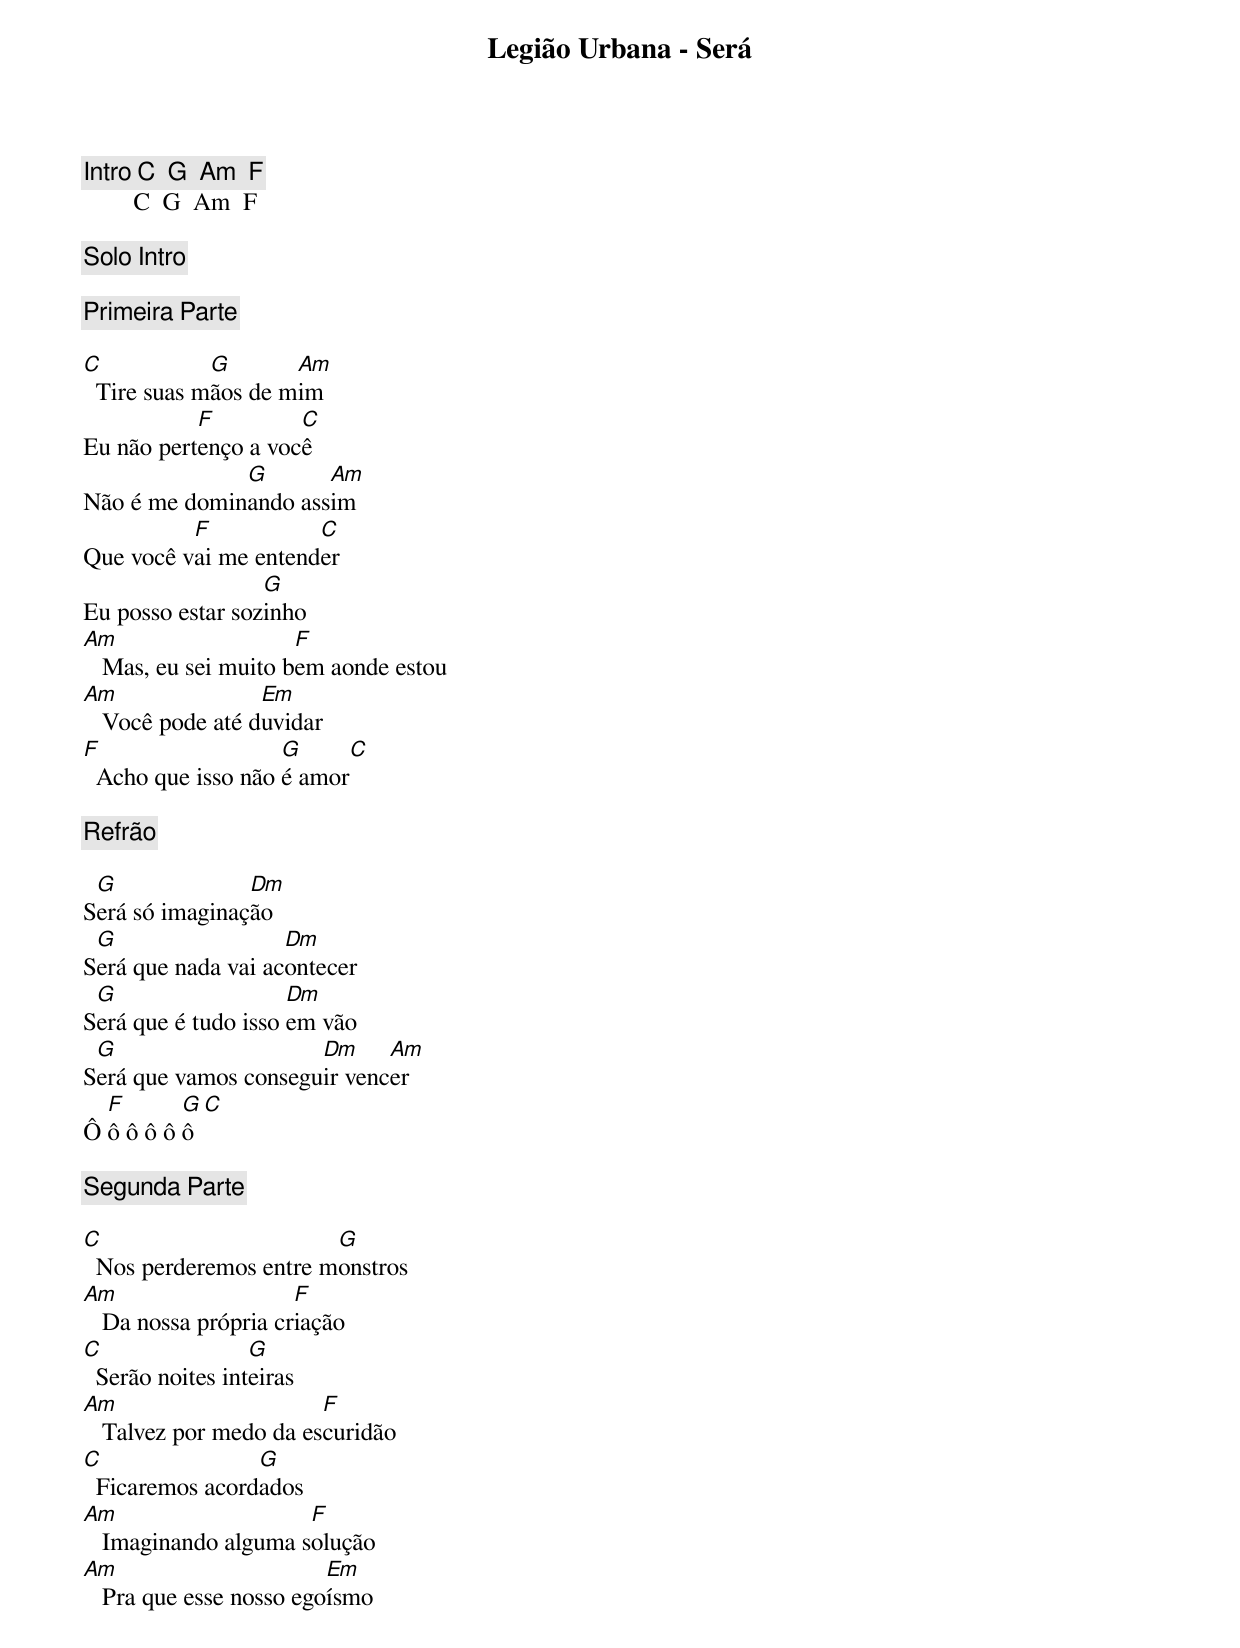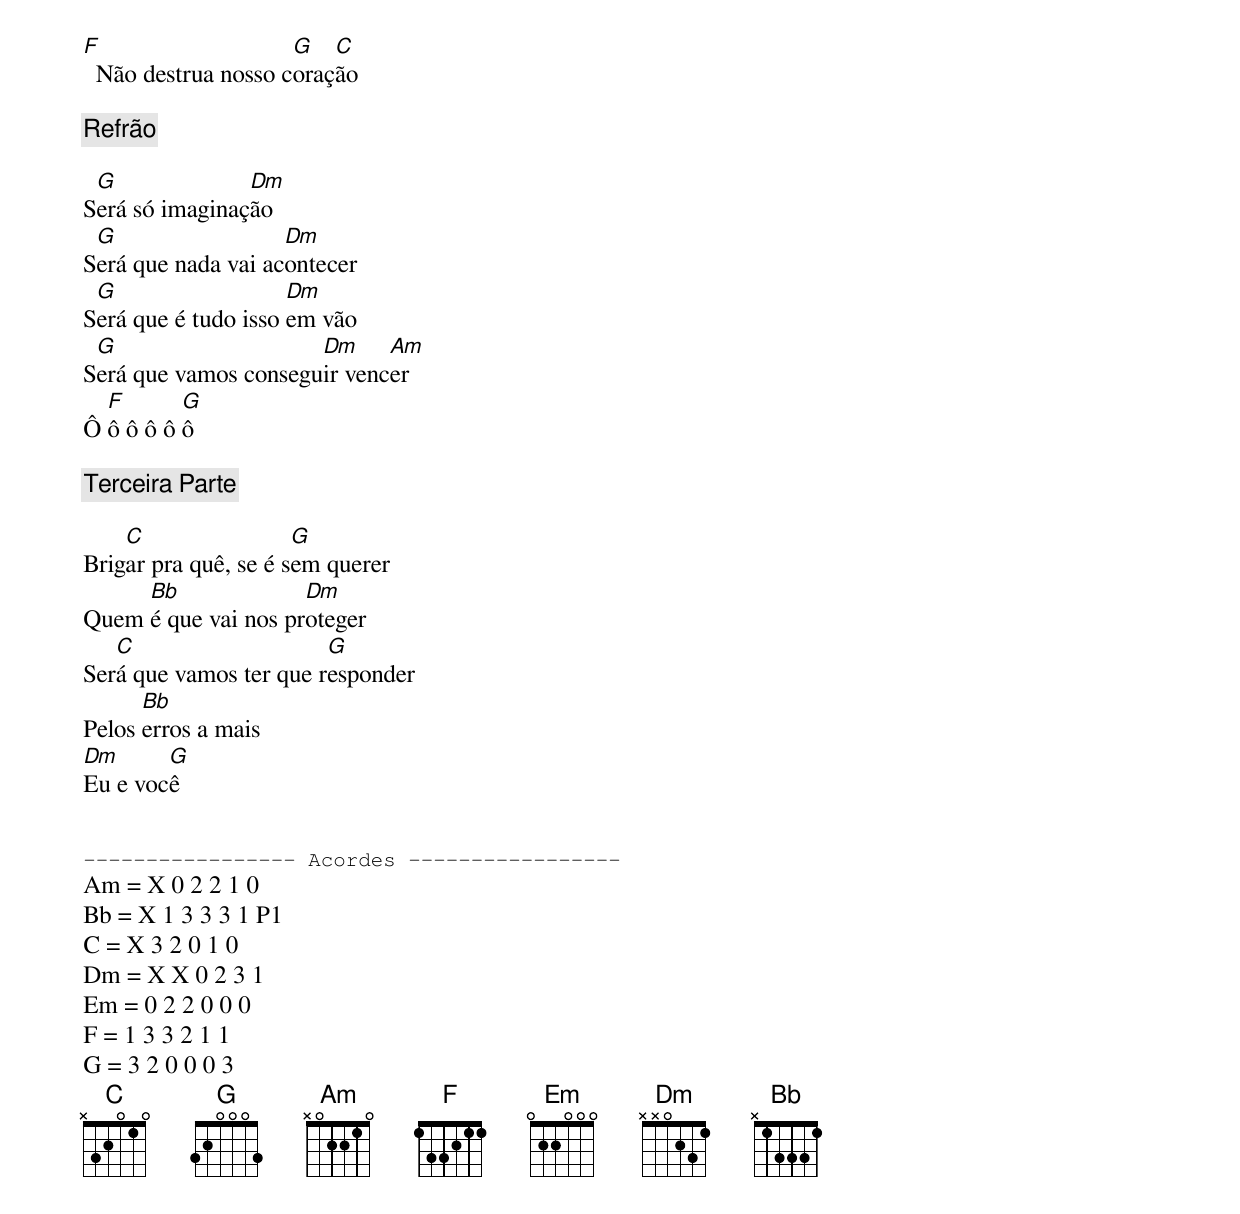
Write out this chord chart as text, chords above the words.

Legião Urbana - Será

[Intro] C  G  Am  F
        C  G  Am  F

[Solo Intro]

[Primeira Parte]

C            G       Am
  Tire suas mãos de mim
           F         C
Eu não pertenço a você
              G       Am
Não é me dominando assim
          F           C
Que você vai me entender
                  G
Eu posso estar sozinho
Am                    F
   Mas, eu sei muito bem aonde estou
Am                Em
   Você pode até duvidar
F                   G      C
  Acho que isso não é amor

[Refrão]

 G              Dm
Será só imaginação
 G                  Dm
Será que nada vai acontecer
 G                   Dm
Será que é tudo isso em vão
 G                    Dm     Am
Será que vamos conseguir vencer
  F       G  C
Ô ô ô ô ô ô

[Segunda Parte]

C                       G
  Nos perderemos entre monstros
Am                    F
   Da nossa própria criação
C                 G
  Serão noites inteiras
Am                      F
   Talvez por medo da escuridão
C                G
  Ficaremos acordados
Am                    F
   Imaginando alguma solução
Am                       Em
   Pra que esse nosso egoísmo
F                    G   C
  Não destrua nosso coração

[Refrão]

 G              Dm
Será só imaginação
 G                  Dm
Será que nada vai acontecer
 G                   Dm
Será que é tudo isso em vão
 G                    Dm     Am
Será que vamos conseguir vencer
  F       G
Ô ô ô ô ô ô

[Terceira Parte]

    C                 G
Brigar pra quê, se é sem querer
     Bb              Dm
Quem é que vai nos proteger
   C                    G
Será que vamos ter que responder
      Bb
Pelos erros a mais
Dm      G
Eu e você


----------------- Acordes -----------------
Am = X 0 2 2 1 0
Bb = X 1 3 3 3 1 P1
C = X 3 2 0 1 0
Dm = X X 0 2 3 1
Em = 0 2 2 0 0 0
F = 1 3 3 2 1 1
G = 3 2 0 0 0 3
